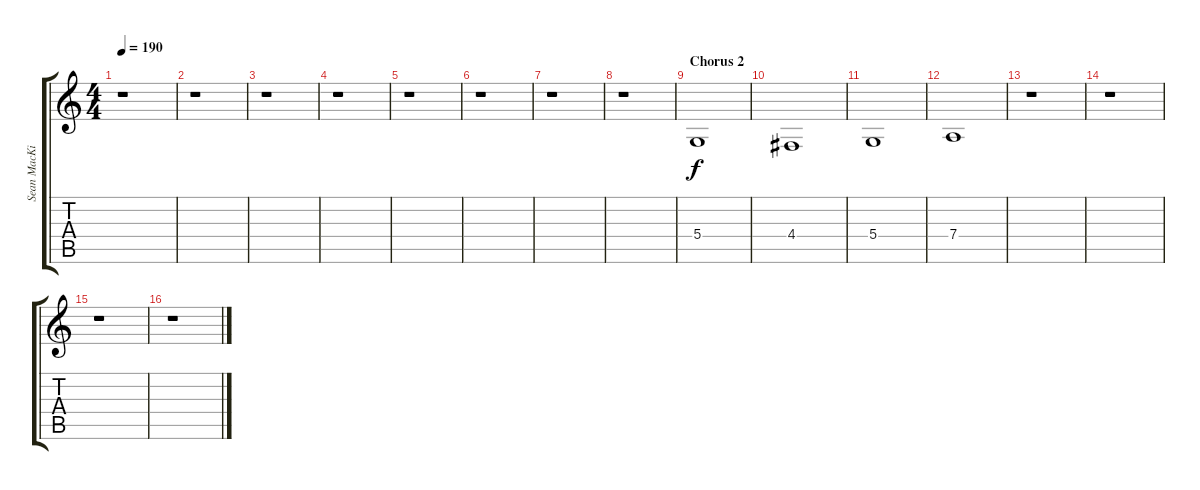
\track ("Sean MacKin (Backing Vocals and Harmonie" "Sean MacKi") {instrument clarinet}
\staff {score tabs}
\tuning (E4 B3 G3 D3 A2 E2) {hide}
\ts (4 4)
\tempo 190
\clef g2
\ks c
r.1{dy f} |
r.1 |
r.1 |
r.1 |
r.1 |
r.1 |
r.1 |
r.1 |
\section ("" "Chorus 2")
5.4.1 |
4.4.1 |
5.4.1 |
7.4.1 |
r.1 |
r.1 |
r.1 |
r.1
